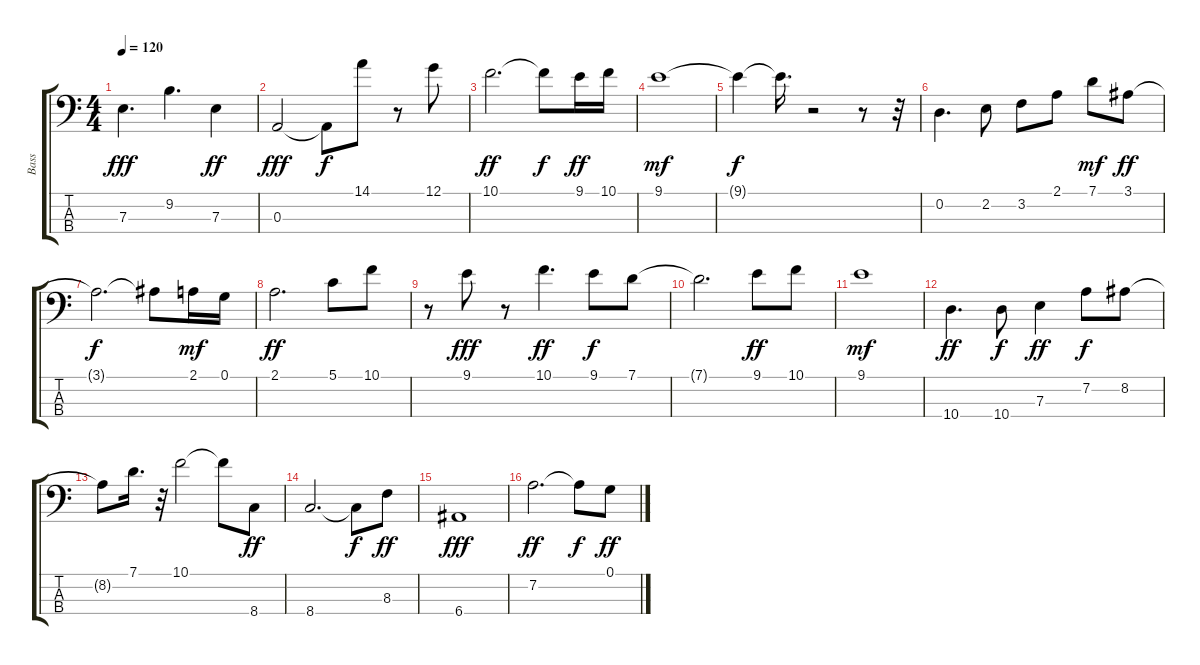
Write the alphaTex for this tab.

\track ("Bass" "Bass") {instrument fretlessbass}
\staff {score tabs}
\tuning (G2 D2 A1 E1) {hide}
\ts (4 4)
\tempo 120
\clef f4
\ks c
7.3.4{d dy fff} 9.2.4{d} 7.3.4{dy ff} |
0.3.2{dy fff volume 10} 0.3{t}.8{dy f} 14.1.8{volume 10} r.8 12.1.8 |
10.1.2{d dy ff} 10.1{t}.8{dy f} 9.1.16{dy ff} 10.1.16 |
9.1.1{dy mf} |
9.1{t}.4{dy f} 9.1{t}.16{d} r.2 r.8 r.32 |
0.2.4{d volume 10} 2.2.8 3.2.8 2.1.8 7.1.8{dy mf} 3.1.8{dy ff} |
3.1{t}.2{d dy f} 3.1{t}.8 2.1.16{dy mf} 0.1.16 |
2.1.2{d dy ff volume 10} 5.1.8{volume 10} 10.1.8 |
r.8 9.1.8{dy fff} r.8 10.1.4{d dy ff} 9.1.8{dy f} 7.1.8 |
7.1{t}.2{d} 9.1.8{dy ff} 10.1.8 |
9.1.1{dy mf} |
10.4.4{d dy ff volume 10} 10.4.8{dy f volume 10} 7.3.4{dy ff} 7.2.8{dy f} 8.2.8 |
8.2{t}.8 7.1.16{d} r.32 10.1.2 10.1{t}.8 8.4.8{dy ff} |
8.4.2{d volume 10} 8.4{t}.8{dy f} 8.3.8{dy ff volume 10} |
6.4.1{dy fff} |
7.2.2{d dy ff volume 10} 7.2{t}.8{dy f} 0.1.8{dy ff volume 10}
